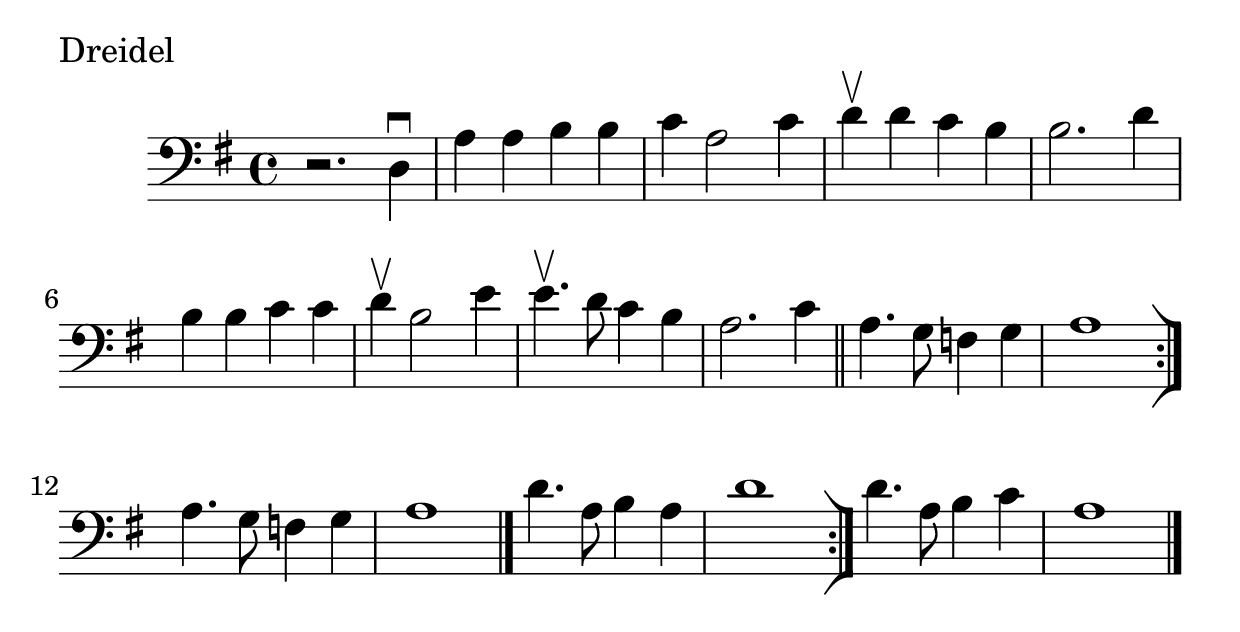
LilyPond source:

\version "2.24.1"

\include "articulate.ly"

#(set-global-staff-size 30)

dreidel = {
  \relative {
    \clef bass
    \key g \major
    \time 4/4
    \unfoldRepeats {
      r2. d4\downbow | a' a b b | c4 a2 c4 | d\upbow d c b | b2. d4
      | b b c c | d\upbow b2 e4 | e4.\upbow d8 c4 b | a2. c4 \section
      %\break \bar "[|:" f d f d | f d2 g4 | g g f d | c2. c4 | b e b e | b e2 b4 |
      %\break \bar "[|:" b d b d | b g2 c4 | c c b c | f2. f4 | d a d a | e a2 e4 |
      a4. g8 f4 g | a1 \bar ":|]" a4. g8 f4 g | a1 \bar "|."
      d4. a8 b4 a | d1 \bar ":|]" d4. a8 b4 c | a1 \bar "|."
    }
  }
}

\book {
  \header {
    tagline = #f
  }
  \markup "Dreidel"
  \score {
      \new Staff \dreidel
    }
}

